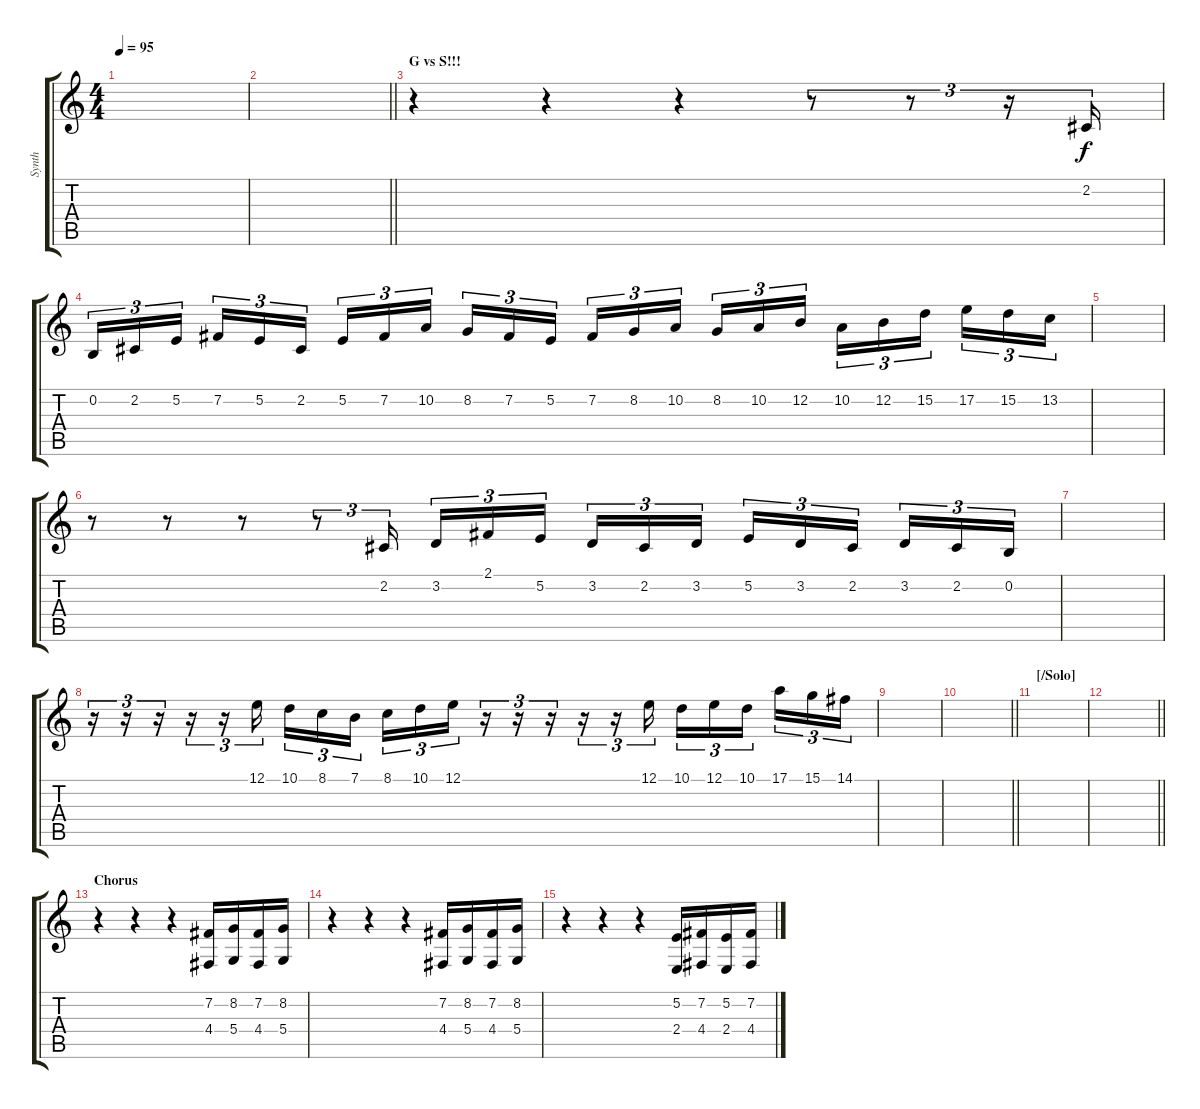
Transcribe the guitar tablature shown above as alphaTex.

\track ("Synth" "Synth") {instrument lead8bassandlead}
\staff {score tabs}
\tuning (E4 B3 G3 D3 A2 E2) {hide}
\ts (4 4)
\tempo 95
\clef g2
\ks c
|
\barLineRight lightlight
|
\section ("" "G vs S!!!")
r.4 r.4 r.4 r.8{tu (3 2)} r.8{tu (3 2)} r.16{tu (3 2)} 2.2.16{tu (3 2)} |
0.2.16{tu (3 2)} 2.2.16{tu (3 2)} 5.2.16{tu (3 2) beam splitsecondary} 7.2.16{tu (3 2)} 5.2.16{tu (3 2)} 2.2.16{tu (3 2)} 5.2.16{tu (3 2)} 7.2.16{tu (3 2)} 10.2.16{tu (3 2) beam splitsecondary} 8.2.16{tu (3 2)} 7.2.16{tu (3 2)} 5.2.16{tu (3 2)} 7.2.16{tu (3 2)} 8.2.16{tu (3 2)} 10.2.16{tu (3 2) beam splitsecondary} 8.2.16{tu (3 2)} 10.2.16{tu (3 2)} 12.2.16{tu (3 2)} 10.2.16{tu (3 2)} 12.2.16{tu (3 2)} 15.2.16{tu (3 2) beam splitsecondary} 17.2.16{tu (3 2)} 15.2.16{tu (3 2)} 13.2.16{tu (3 2)} |
|
r.8 r.8 r.8 r.8{tu (3 2)} 2.2.16{tu (3 2)} 3.2.16{tu (3 2)} 2.1.16{tu (3 2)} 5.2.16{tu (3 2) beam splitsecondary} 3.2.16{tu (3 2)} 2.2.16{tu (3 2)} 3.2.16{tu (3 2)} 5.2.16{tu (3 2)} 3.2.16{tu (3 2)} 2.2.16{tu (3 2) beam splitsecondary} 3.2.16{tu (3 2)} 2.2.16{tu (3 2)} 0.2.16{tu (3 2)} |
|
r.16{tu (3 2)} r.16{tu (3 2)} r.16{tu (3 2)} r.16{tu (3 2)} r.16{tu (3 2)} 12.1.16{tu (3 2)} 10.1.16{tu (3 2)} 8.1.16{tu (3 2)} 7.1.16{tu (3 2) beam splitsecondary} 8.1.16{tu (3 2)} 10.1.16{tu (3 2)} 12.1.16{tu (3 2)} r.16{tu (3 2)} r.16{tu (3 2)} r.16{tu (3 2)} r.16{tu (3 2)} r.16{tu (3 2)} 12.1.16{tu (3 2)} 10.1.16{tu (3 2)} 12.1.16{tu (3 2)} 10.1.16{tu (3 2) beam splitsecondary} 17.1.16{tu (3 2)} 15.1.16{tu (3 2)} 14.1.16{tu (3 2)} |
|
\barLineRight lightlight
|
\section ("" "[/Solo]")
|
\barLineRight lightlight
|
\section ("" "Chorus")
r.4 r.4 r.4 (7.2 4.4).16 (8.2 5.4).16 (7.2 4.4).16 (8.2 5.4).16 |
r.4 r.4 r.4 (7.2 4.4).16 (8.2 5.4).16 (7.2 4.4).16 (8.2 5.4).16 |
r.4 r.4 r.4 (5.2 2.4).16 (7.2 4.4).16 (5.2 2.4).16 (7.2 4.4).16
